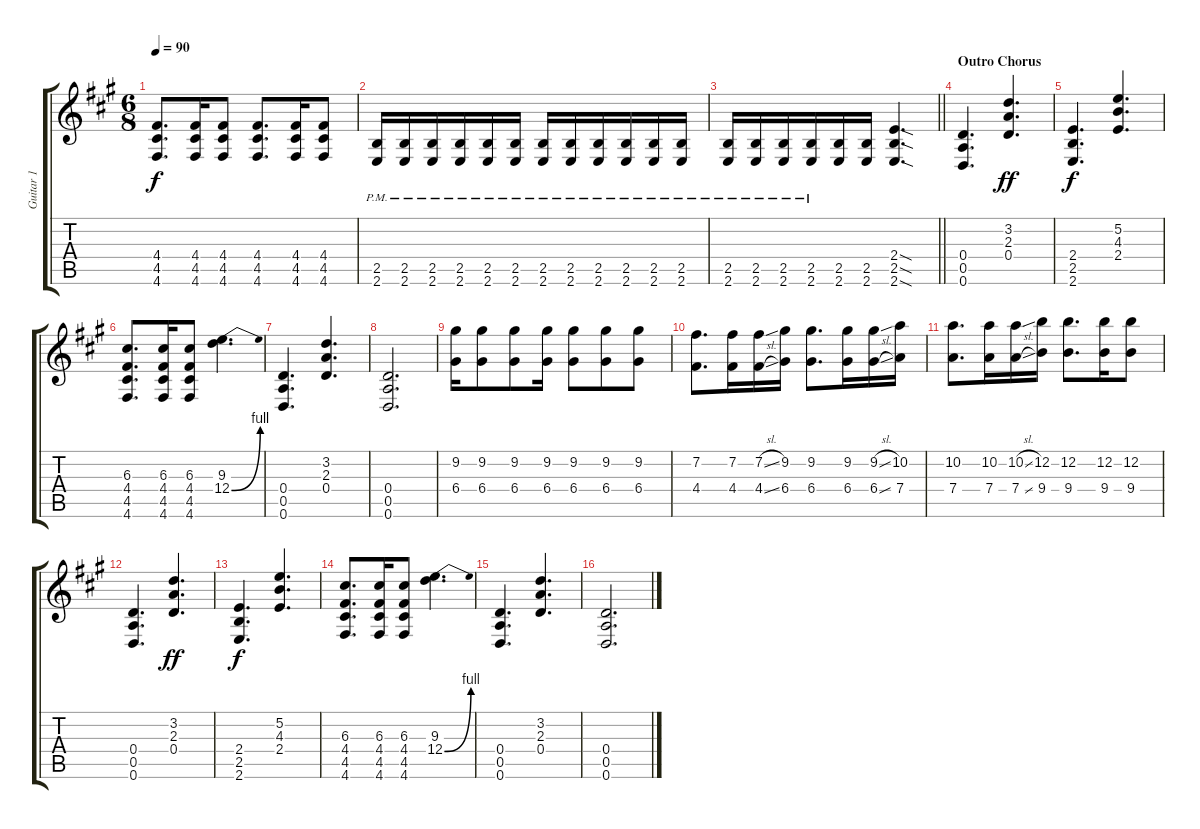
\track ("Guitar 1" "Guitar 1") {instrument distortionguitar}
\staff {score tabs}
\tuning (E4 B3 G3 D3 A2 D2) {hide}
\ts (6 8)
\tempo 90
\clef g2
\ks a
(4.4 4.5 4.6).8{d dy f} (4.4 4.5 4.6).16 (4.4 4.5 4.6).8 (4.4 4.5 4.6).8{d} (4.4 4.5 4.6).16 (4.4 4.5 4.6).8 |
(2.5{pm} 2.6{pm}).16 (2.5{pm} 2.6{pm}).16 (2.5{pm} 2.6{pm}).16 (2.5{pm} 2.6{pm}).16 (2.5{pm} 2.6{pm}).16 (2.5{pm} 2.6{pm}).16 (2.5{pm} 2.6{pm}).16 (2.5{pm} 2.6{pm}).16 (2.5{pm} 2.6{pm}).16 (2.5{pm} 2.6{pm}).16 (2.5{pm} 2.6{pm}).16 (2.5{pm} 2.6{pm}).16 |
\barLineRight lightlight
(2.5 2.6{pm}).16 (2.5 2.6{pm}).16 (2.5 2.6{pm}).16 (2.5 2.6{pm}).16 (2.5 2.6).16 (2.5 2.6).16 (2.4{sod} 2.5{sod} 2.6{sod}).4{d} |
\section ("" "Outro Chorus")
(0.4 0.5 0.6).4{d} (3.2 2.3 0.4).4{d dy ff} |
(2.4 2.5 2.6).4{d dy f} (5.2 4.3 2.4).4{d} |
(6.3 4.4 4.5 4.6).8{d} (6.3 4.4 4.5 4.6).16 (6.3 4.4 4.5 4.6).8 (9.3 12.4{be (bend 0 0 60 4)}).4{d} |
(0.4 0.5 0.6).4{d} (3.2 2.3 0.4).4{d} |
(0.4 0.5 0.6).2{d} |
(9.2 6.4).16 (9.2 6.4).8 (9.2 6.4).8 (9.2 6.4).16 (9.2 6.4).8 (9.2 6.4).8 (9.2 6.4).8 |
(7.2 4.4).8{d} (7.2 4.4).16 (7.2{sl} 4.4{sl}).16 (9.2 6.4).16 (9.2 6.4).8{d} (9.2 6.4).16 (9.2{sl} 6.4{sl}).16 (10.2 7.4).16 |
(10.2 7.4).8{d} (10.2 7.4).16 (10.2{sl} 7.4{sl}).16 (12.2 9.4).16 (12.2 9.4).8{d} (12.2 9.4).16 (12.2 9.4).8 |
(0.4 0.5 0.6).4{d} (3.2 2.3 0.4).4{d dy ff} |
(2.4 2.5 2.6).4{d dy f} (5.2 4.3 2.4).4{d} |
(6.3 4.4 4.5 4.6).8{d} (6.3 4.4 4.5 4.6).16 (6.3 4.4 4.5 4.6).8 (9.3 12.4{be (bend 0 0 60 4)}).4{d} |
(0.4 0.5 0.6).4{d} (3.2 2.3 0.4).4{d} |
(0.4 0.5 0.6).2{d}
